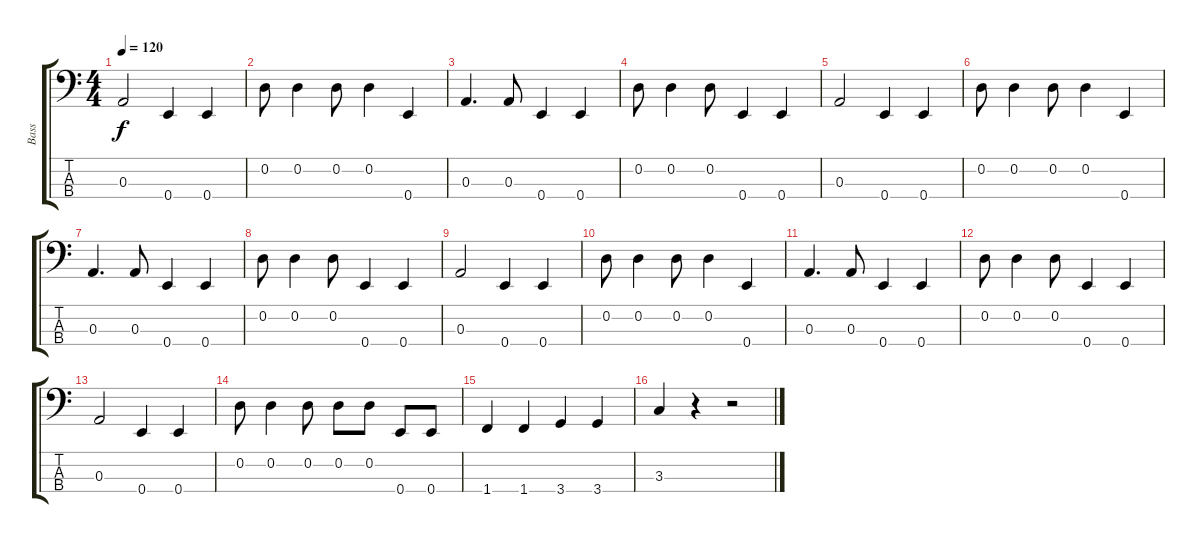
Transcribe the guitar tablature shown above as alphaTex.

\track ("Bass" "Bass") {instrument electricbassfinger}
\staff {score tabs}
\tuning (G2 D2 A1 E1) {hide}
\ts (4 4)
\tempo 120
\clef f4
\ks c
0.3.2{dy f} 0.4.4 0.4.4 |
0.2.8 0.2.4 0.2.8 0.2.4 0.4.4 |
0.3.4{d} 0.3.8 0.4.4 0.4.4 |
0.2.8 0.2.4 0.2.8 0.4.4 0.4.4 |
0.3.2 0.4.4 0.4.4 |
0.2.8 0.2.4 0.2.8 0.2.4 0.4.4 |
0.3.4{d} 0.3.8 0.4.4 0.4.4 |
0.2.8 0.2.4 0.2.8 0.4.4 0.4.4 |
0.3.2 0.4.4 0.4.4 |
0.2.8 0.2.4 0.2.8 0.2.4 0.4.4 |
0.3.4{d} 0.3.8 0.4.4 0.4.4 |
0.2.8 0.2.4 0.2.8 0.4.4 0.4.4 |
0.3.2 0.4.4 0.4.4 |
0.2.8 0.2.4 0.2.8 0.2.8 0.2.8 0.4.8 0.4.8 |
1.4.4 1.4.4 3.4.4 3.4.4 |
3.3.4 r.4 r.2
